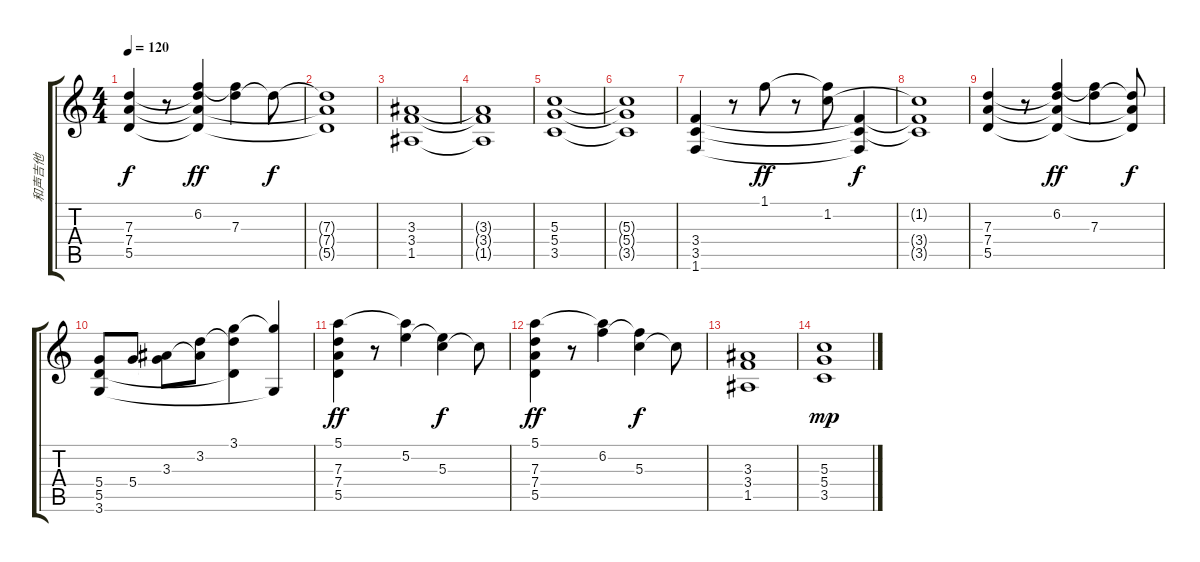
\track ("和声吉他" "和声吉他") {instrument overdrivenguitar}
\staff {score tabs}
\tuning (E4 B3 G3 D3 A2 E2) {hide}
\ts (4 4)
\tempo 120
\clef g2
\ks c
(7.3 7.4 5.5).4{dy f} r.8 (6.2 7.3{t} 7.4{t} 5.5{t}).4{dy ff} (6.2{t} 7.3).4 7.3{t}.8{dy f} |
(7.3{t} 7.4{t} 5.5{t}).1 |
(3.3 3.4 1.5).1 |
(3.3{t} 3.4{t} 1.5{t}).1 |
(5.3 5.4 3.5).1 |
(5.3{t} 5.4{t} 3.5{t}).1 |
(3.4 3.5 1.6).4 r.8 1.1.8{dy ff} r.8 (1.1{t} 1.2).8 (3.4{t} 3.5{t} 1.6{t}).4{dy f} |
(1.2{t} 3.4{t} 3.5{t}).1 |
(7.3 7.4 5.5).4 r.8 (6.2 7.3{t} 7.4{t} 5.5{t}).4{dy ff} (6.2{t} 7.3).4 (7.3{t} 7.4{t} 5.5{t}).8{dy f} |
(5.4 5.5 3.6).8 5.4.8 (3.3 5.4{t}).8 (3.2 3.3{t}).8 (3.1 3.2{t} 5.5{t}).4 (3.1{t} 3.6{t}).4 |
(5.1 7.3 7.4 5.5).4{dy ff} r.8 (5.1{t} 5.2).4 (5.2{t} 5.3).4{dy f} 5.3{t}.8 |
(5.1 7.3 7.4 5.5).4{dy ff} r.8 (5.1{t} 6.2).4 (6.2{t} 5.3).4{dy f} 5.3{t}.8 |
(3.3 3.4 1.5).1 |
(5.3 5.4 3.5).1{dy mp}
